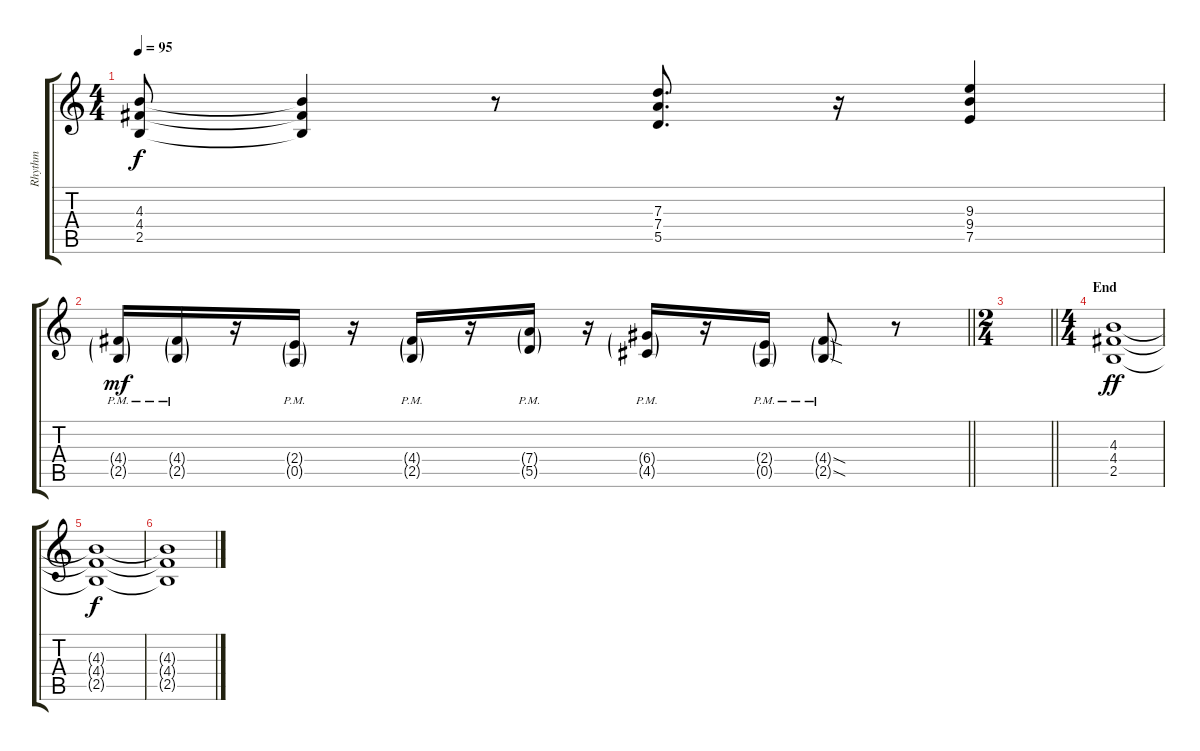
\track ("Rhythm" "Rhythm") {instrument distortionguitar}
\staff {score tabs}
\tuning (E4 B3 G3 D3 A2 E2) {hide}
\ts (4 4)
\section ("" "")
\tempo 95
\clef g2
\ks c
(4.3 4.4 2.5).8{dy f} (4.3{t} 4.4{t} 2.5{t}).4 r.8 (7.3 7.4 5.5).8{d} r.16 (9.3 9.4 7.5).4 |
\barLineRight lightlight
(4.4{g pm} 2.5{g pm}).16{dy mf} (4.4{g pm} 2.5{g pm}).16 r.16 (2.4{g pm} 0.5{g pm}).16 r.16 (4.4{g pm} 2.5{g pm}).16 r.16 (7.4{g pm} 5.5{g pm}).16 r.16 (6.4{g pm} 4.5{g pm}).16 r.16 (2.4{g pm} 0.5{g pm}).16 (4.4{sod g pm} 2.5{sod g pm}).8 r.8 |
\ts (2 4)
\barLineRight lightlight
|
\ts (4 4)
\section ("" "End")
(4.3 4.4 2.5).1{dy ff} |
(4.3{t} 4.4{t} 2.5{t}).1{dy f} |
(4.3{t} 4.4{t} 2.5{t}).1
